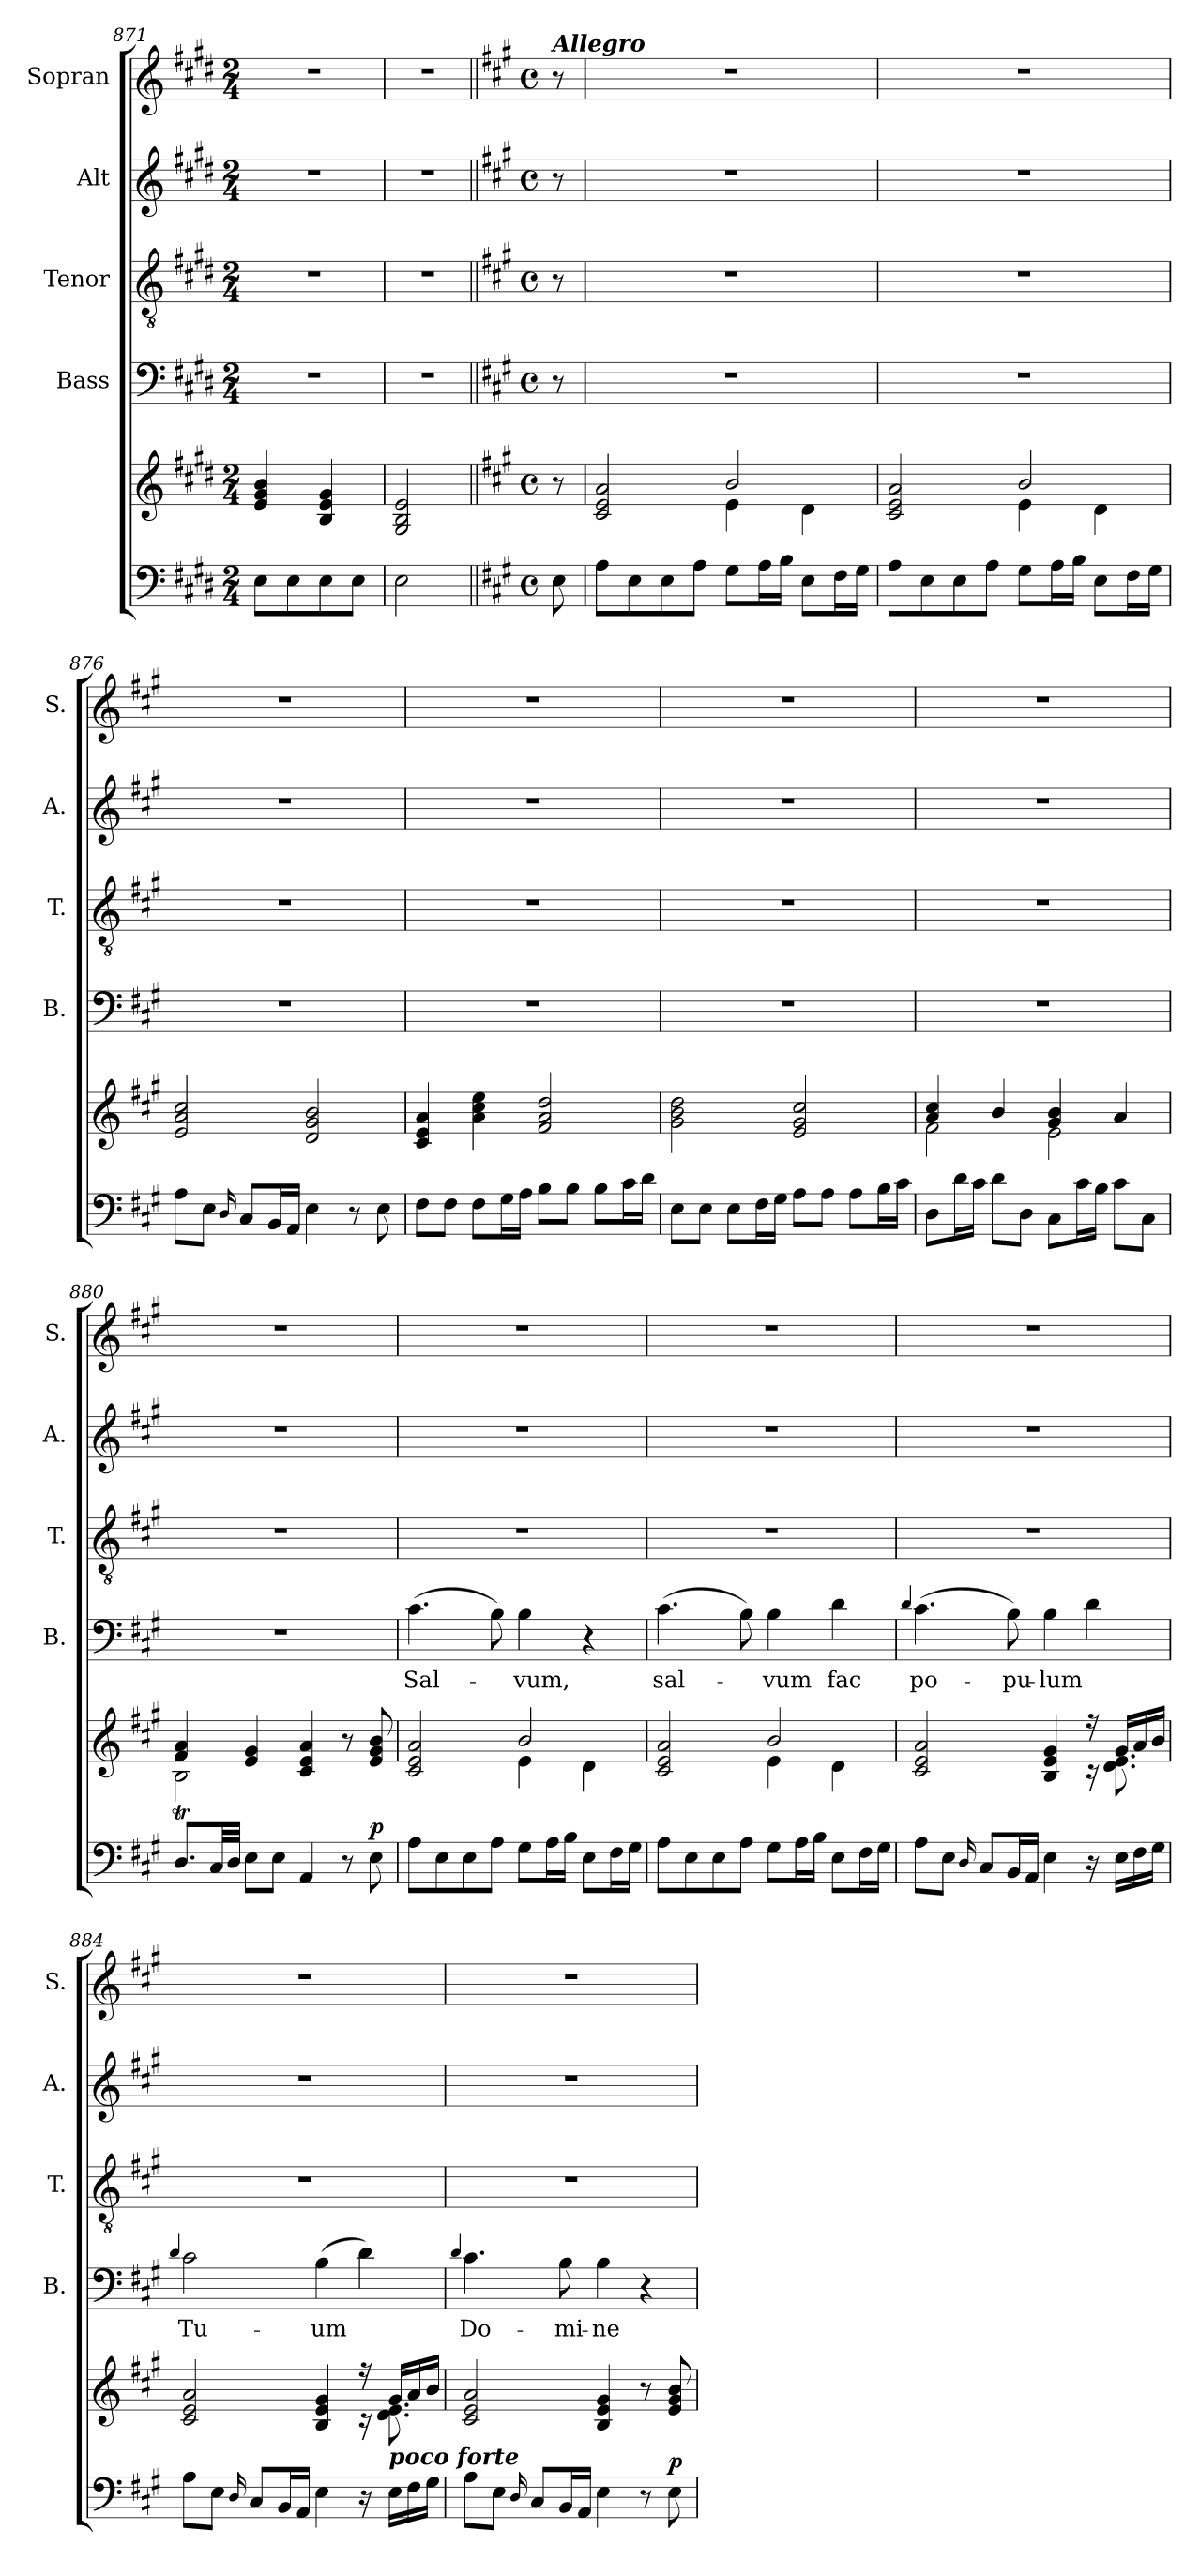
**kern	**kern	**dynam	**kern	**text	**kern	**kern	**kern
*part5	*part5	*part5	*part4	*part4	*part3	*part2	*part1
*staff6	*staff5	*staff5/6	*staff4	*staff4	*staff3	*staff2	*staff1
*	*	*	*I"Bass	*	*I"Tenor	*I"Alt	*I"Sopran
*	*	*	*I'B.	*	*I'T.	*I'A.	*I'S.
*clefF4	*clefG2	*	*clefF4	*	*clefGv2	*clefG2	*clefG2
*k[f#c#g#d#]	*k[f#c#g#d#]	*	*k[f#c#g#d#]	*	*k[f#c#g#d#]	*k[f#c#g#d#]	*k[f#c#g#d#]
*E:	*E:	*	*E:	*	*E:	*E:	*E:
*M2/4	*M2/4	*	*M2/4	*	*M2/4	*M2/4	*M2/4
=871	=871	=871	=871	=871	=871	=871	=871
8E\L	4e/ 4g#/ 4b/	.	2r	.	2r	2r	2r
8E\	.	.	.	.	.	.	.
8E\	4B/ 4e/ 4g#/	.	.	.	.	.	.
8E\J	.	.	.	.	.	.	.
=872	=872	=872	=872	=872	=872	=872	=872
2E\	2G#/ 2B/ 2e/	.	2r	.	2r	2r	2r
!!LO:LB:g=z
=873||	=873||	=873||	=873||	=873||	=873||	=873||	=873||
*k[f#c#g#]	*k[f#c#g#]	*	*k[f#c#g#]	*	*k[f#c#g#]	*k[f#c#g#]	*k[f#c#g#]
*A:	*A:	*	*A:	*	*A:	*A:	*A:
*M4/4	*M4/4	*	*M4/4	*	*M4/4	*M4/4	*M4/4
*met(c)	*met(c)	*	*met(c)	*	*met(c)	*met(c)	*met(c)
!	!	!	!	!	!	!	!LO:TX:a:Bi:t=Allegro
8E\	8r	.	8r	.	8r	8r	8r
=874	=874	=874	=874	=874	=874	=874	=874
*	*^	*	*	*	*	*	*
8A\L	2c#/ 2e/ 2a/	2ryy	.	1r	.	1r	1r	1r
8E\	.	.	.	.	.	.	.	.
8E\	.	.	.	.	.	.	.	.
8A\J	.	.	.	.	.	.	.	.
8G#\L	2b/	4e\	.	.	.	.	.	.
16A\L	.	.	.	.	.	.	.	.
16B\JJ	.	.	.	.	.	.	.	.
8E\L	.	4d\	.	.	.	.	.	.
16F#\L	.	.	.	.	.	.	.	.
16G#\JJ	.	.	.	.	.	.	.	.
=875	=875	=875	=875	=875	=875	=875	=875	=875
8A\L	2c#/ 2e/ 2a/	2ryy	.	1r	.	1r	1r	1r
8E\	.	.	.	.	.	.	.	.
8E\	.	.	.	.	.	.	.	.
8A\J	.	.	.	.	.	.	.	.
8G#\L	2b/	4e\	.	.	.	.	.	.
16A\L	.	.	.	.	.	.	.	.
16B\JJ	.	.	.	.	.	.	.	.
8E\L	.	4d\	.	.	.	.	.	.
16F#\L	.	.	.	.	.	.	.	.
16G#\JJ	.	.	.	.	.	.	.	.
*	*v	*v	*	*	*	*	*	*
=876	=876	=876	=876	=876	=876	=876	=876
8A\L	2e/ 2a/ 2cc#/	.	1r	.	1r	1r	1r
8E\J	.	.	.	.	.	.	.
16qqD/	.	.	.	.	.	.	.
8C#/L	.	.	.	.	.	.	.
16BB/L	.	.	.	.	.	.	.
16AA/JJ	.	.	.	.	.	.	.
4E\	2d/ 2g#/ 2b/	.	.	.	.	.	.
8r	.	.	.	.	.	.	.
8E\	.	.	.	.	.	.	.
=877	=877	=877	=877	=877	=877	=877	=877
8F#\L	4c#/ 4e/ 4a/	.	1r	.	1r	1r	1r
8F#\J	.	.	.	.	.	.	.
8F#\L	4a\ 4cc#\ 4ee\	.	.	.	.	.	.
16G#\L	.	.	.	.	.	.	.
16A\JJ	.	.	.	.	.	.	.
8B\L	2f#/ 2a/ 2dd/	.	.	.	.	.	.
8B\J	.	.	.	.	.	.	.
8B\L	.	.	.	.	.	.	.
16c#\L	.	.	.	.	.	.	.
16d\JJ	.	.	.	.	.	.	.
=878	=878	=878	=878	=878	=878	=878	=878
8E\L	2g#\ 2b\ 2dd\	.	1r	.	1r	1r	1r
8E\J	.	.	.	.	.	.	.
8E\L	.	.	.	.	.	.	.
16F#\L	.	.	.	.	.	.	.
16G#\JJ	.	.	.	.	.	.	.
8A\L	2e/ 2g#/ 2cc#/	.	.	.	.	.	.
8A\J	.	.	.	.	.	.	.
8A\L	.	.	.	.	.	.	.
16B\L	.	.	.	.	.	.	.
16c#\JJ	.	.	.	.	.	.	.
=879	=879	=879	=879	=879	=879	=879	=879
*	*^	*	*	*	*	*	*
8D\L	4a/ 4cc#/	2f#\	.	1r	.	1r	1r	1r
16d\L	.	.	.	.	.	.	.	.
16c#\JJ	.	.	.	.	.	.	.	.
8d\L	4b/	.	.	.	.	.	.	.
8D\J	.	.	.	.	.	.	.	.
8C#\L	4g#/ 4b/	2e\	.	.	.	.	.	.
16c#\L	.	.	.	.	.	.	.	.
16B\JJ	.	.	.	.	.	.	.	.
8c#\L	4a/	.	.	.	.	.	.	.
8C#\J	.	.	.	.	.	.	.	.
!!LO:PB:g=z
=880	=880	=880	=880	=880	=880	=880	=880	=880
8.DT/L	4f#/ 4a/	2B\	.	1r	.	1r	1r	1r
32C#/LL	.	.	.	.	.	.	.	.
32D/JJJ	.	.	.	.	.	.	.	.
8E\L	4e/ 4g#/	.	.	.	.	.	.	.
8E\J	.	.	.	.	.	.	.	.
4AA/	4c#/ 4e/ 4a/	2ryy	.	.	.	.	.	.
8r	8r	.	.	.	.	.	.	.
!	!	!	!LO:DY:a=2	!	!	!	!	!
8E\	8e/ 8g#/ 8b/	.	p	.	.	.	.	.
=881	=881	=881	=881	=881	=881	=881	=881	=881
!	!	!	!	!	!LO:LY:b	!	!	!
8A\L	2c#/ 2e/ 2a/	2ryy	.	(>4.c#\	Sal-	1r	1r	1r
8E\	.	.	.	.	.	.	.	.
8E\	.	.	.	.	.	.	.	.
8A\J	.	.	.	8B\)	.	.	.	.
!	!	!	!	!	!LO:LY:b	!	!	!
8G#\L	2b/	4e\	.	4B\	-vum,	.	.	.
16A\L	.	.	.	.	.	.	.	.
16B\JJ	.	.	.	.	.	.	.	.
8E\L	.	4d\	.	4r	.	.	.	.
16F#\L	.	.	.	.	.	.	.	.
16G#\JJ	.	.	.	.	.	.	.	.
=882	=882	=882	=882	=882	=882	=882	=882	=882
!	!	!	!	!	!LO:LY:b	!	!	!
8A\L	2c#/ 2e/ 2a/	2ryy	.	(>4.c#\	sal-	1r	1r	1r
8E\	.	.	.	.	.	.	.	.
8E\	.	.	.	.	.	.	.	.
8A\J	.	.	.	8B\)	.	.	.	.
!	!	!	!	!	!LO:LY:b	!	!	!
8G#\L	2b/	4e\	.	4B\	-vum	.	.	.
16A\L	.	.	.	.	.	.	.	.
16B\JJ	.	.	.	.	.	.	.	.
!	!	!	!	!	!LO:LY:b	!	!	!
8E\L	.	4d\	.	4d\	fac	.	.	.
16F#\L	.	.	.	.	.	.	.	.
16G#\JJ	.	.	.	.	.	.	.	.
=883	=883	=883	=883	=883	=883	=883	=883	=883
.	.	.	.	4qqd/	.	.	.	.
!	!	!	!	!	!LO:LY:b	!	!	!
8A\L	2c#/ 2e/ 2a/	2.ryy	.	(>4.c#\	po-	1r	1r	1r
8E\J	.	.	.	.	.	.	.	.
16qqD/	.	.	.	.	.	.	.	.
8C#/L	.	.	.	.	.	.	.	.
!	!	!	!	!	!LO:LY:b	!	!	!
16BB/L	.	.	.	8B\)	-pu-	.	.	.
16AA/JJ	.	.	.	.	.	.	.	.
!	!	!	!	!	!LO:LY:b	!	!	!
4E\	4B/ 4e/ 4g#/	.	.	4B\	-lum	.	.	.
16r	16r	16r	.	4d\	.	.	.	.
16E\LL	16g#/LL	8.d\ 8.e\	.	.	.	.	.	.
16F#\	16a/	.	.	.	.	.	.	.
16G#\JJ	16b/JJ	.	.	.	.	.	.	.
=884	=884	=884	=884	=884	=884	=884	=884	=884
.	.	.	.	4qqd/	.	.	.	.
!	!	!	!	!	!LO:LY:b	!	!	!
8A\L	2c#/ 2e/ 2a/	2.ryy	.	2c#\	Tu-	1r	1r	1r
8E\J	.	.	.	.	.	.	.	.
16qqD/	.	.	.	.	.	.	.	.
8C#/L	.	.	.	.	.	.	.	.
16BB/L	.	.	.	.	.	.	.	.
16AA/JJ	.	.	.	.	.	.	.	.
!	!	!	!	!	!LO:LY:b	!	!	!
4E\	4B/ 4e/ 4g#/	.	.	(>4B\	-um	.	.	.
16r	16r	16r	.	4d\)	.	.	.	.
!LO:TX:a:Bi:t=poco forte	!	!	!	!	!	!	!	!
16E\LL	16g#/LL	8.d\ 8.e\	.	.	.	.	.	.
16F#\	16a/	.	.	.	.	.	.	.
16G#\JJ	16b/JJ	.	.	.	.	.	.	.
*	*v	*v	*	*	*	*	*	*
=885	=885	=885	=885	=885	=885	=885	=885
.	.	.	4qqd/	.	.	.	.
!	!	!	!	!LO:LY:b	!	!	!
8A\L	2c#/ 2e/ 2a/	.	4.c#\	Do-	1r	1r	1r
8E\J	.	.	.	.	.	.	.
16qqD/	.	.	.	.	.	.	.
8C#/L	.	.	.	.	.	.	.
!	!	!	!	!LO:LY:b	!	!	!
16BB/L	.	.	8B\	-mi-	.	.	.
16AA/JJ	.	.	.	.	.	.	.
!	!	!	!	!LO:LY:b	!	!	!
4E\	4B/ 4e/ 4g#/	.	4B\	-ne	.	.	.
8r	8r	.	4r	.	.	.	.
!	!	!LO:DY:a=2	!	!	!	!	!
8E\	8e/ 8g#/ 8b/	p	.	.	.	.	.
=	=	=	=	=	=	=	=
*-	*-	*-	*-	*-	*-	*-	*-
